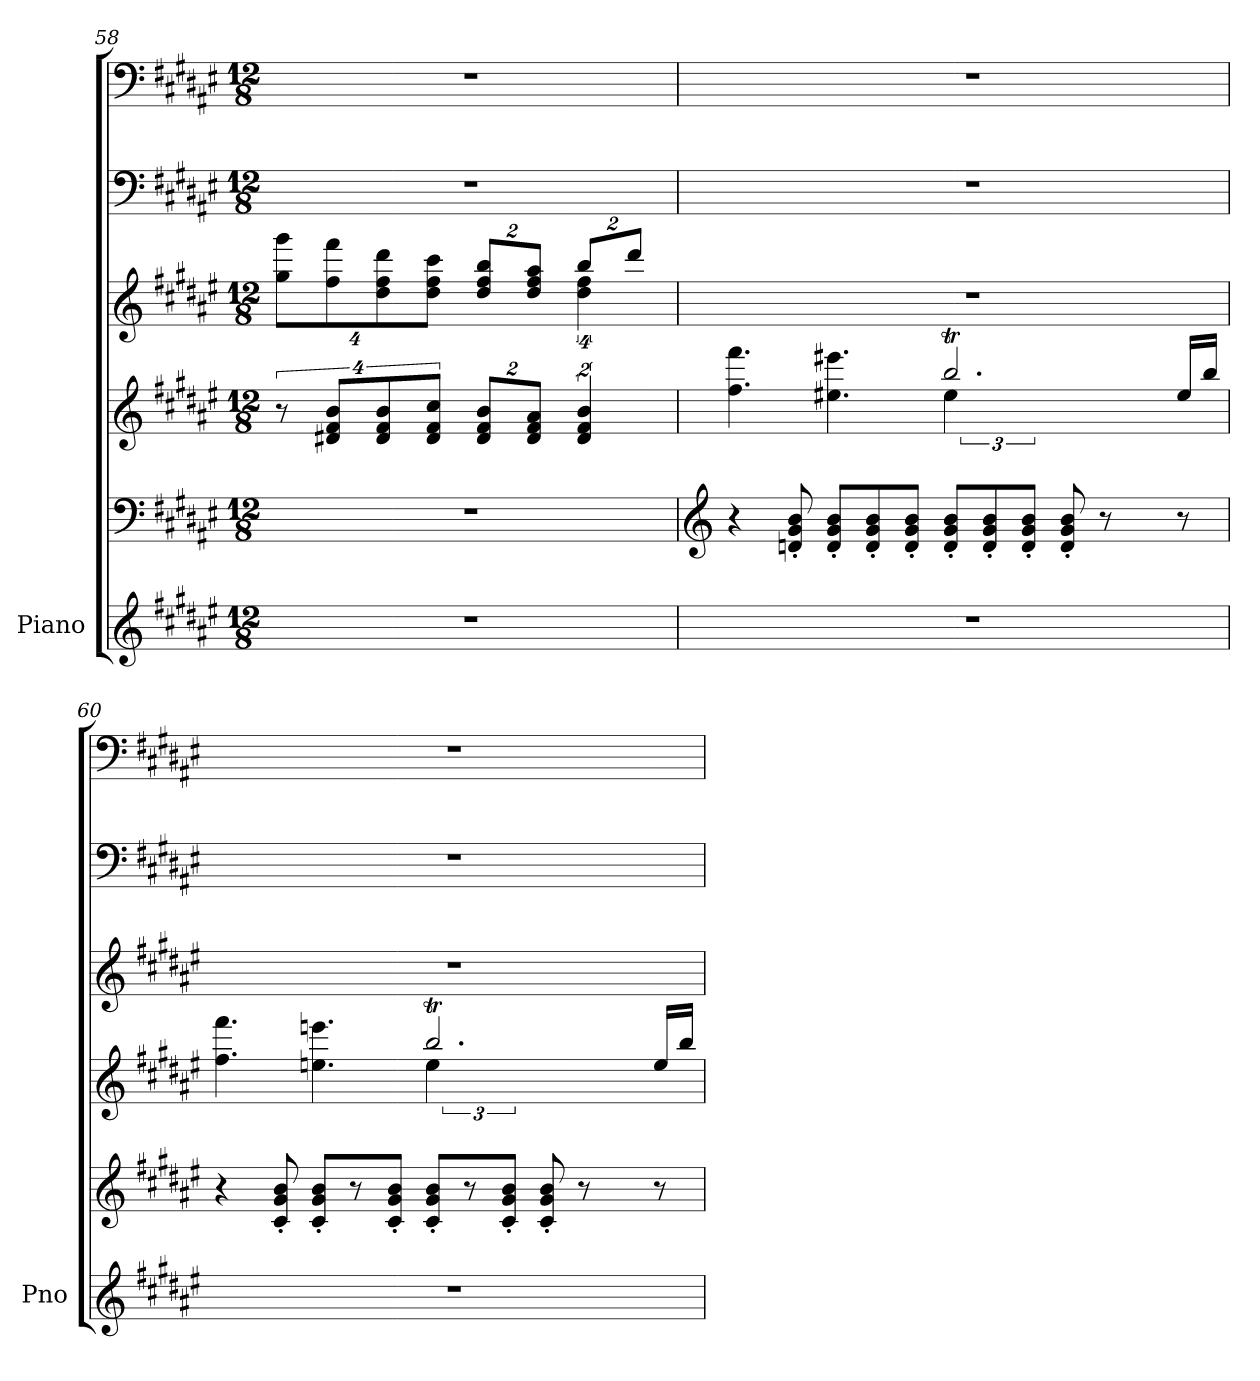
**kern	**kern	**kern	**kern	**kern	**kern
*part1	*part1	*part1	*part1	*part1	*part1
*staff6	*staff5	*staff4	*staff3	*staff2	*staff1
*I"Piano	*	*	*	*	*
*I'Pno	*	*	*	*	*
*clefG2	*clefF4	*clefG2	*clefG2	*clefF4	*clefF4
*k[f#c#g#d#a#e#]	*k[f#c#g#d#a#e#]	*k[f#c#g#d#a#e#]	*k[f#c#g#d#a#e#]	*k[f#c#g#d#a#e#]	*k[f#c#g#d#a#e#]
*M12/8	*M12/8	*M12/8	*M12/8	*M12/8	*M12/8
=58	=58	=58	=58	=58	=58
*	*	*	*^	*	*
*	*	*	*	*Xbrackettup	*	*
1.r	1.r	16%3r	8%3ryy	16%3gg#\ 16%3ggg#\L	1.r	1.r
*	*	*	*	*	*	*MM140
.	.	16%3d#X/ 16%3f#/ 16%3b/L	.	16%3ff#\ 16%3fff#\	.	.
*	*	*	*	*	*	*MM160
.	.	16%3d#/ 16%3f#/ 16%3b/	8%3ryy	16%3dd#\ 16%3ff#\ 16%3ddd#\	.	.
.	.	16%3d#/ 16%3f#/ 16%3cc#/J	.	16%3dd#\ 16%3ff#\ 16%3ccc#\J	.	.
.	.	16%3d#/ 16%3f#/ 16%3b/L	8%3ryy	16%3dd#/ 16%3ff#/ 16%3bb/L	.	.
.	.	16%3d#/ 16%3f#/ 16%3a#/J	.	16%3dd#/ 16%3ff#/ 16%3aa#/J	.	.
*	*	*	*	*	*	*MM140
.	.	8%3d#/ 8%3f#/ 8%3b/	8%3dd#\ 8%3ff#\	16%3bb/L	.	.
*	*	*	*	*	*	*MM120
.	.	.	.	16%3ddd#/J	.	.
*	*	*	*v	*v	*	*
!!LO:LB:g=z
=59	=59	=59	=59	=59	=59
*	*clefG2	*	*	*	*
*	*	*	*	*	*MM160
*	*	*^	*	*	*
*	*	*	*^	*	*	*
1.r	4r	4.ff#\ 4.fff#\	2.ryy	2.ryy	1.r	1.r	1.r
.	8dn/' 8g#/' 8b/'	.	.	.	.	.	.
.	8d/' 8g#/' 8b/'L	4.ee#X\ 4.eee#X\	.	.	.	.	.
.	8d/' 8g#/' 8b/'	.	.	.	.	.	.
.	8d/' 8g#/' 8b/'J	.	.	.	.	.	.
*	*	*	*	*	*	*	*MM150
.	8d/' 8g#/' 8b/'L	2.bbT/	6.bb\yy	4ee#\	.	.	.
.	8d/' 8g#/' 8b/'	.	.	.	.	.	.
.	8d/' 8g#/' 8b/'J	.	6.ccc#\yy	2ryy	.	.	.
*	*	*	*	*	*	*	*MM140
.	8d/' 8g#/' 8b/'	.	.	.	.	.	.
.	8r	.	32bb!\LLLyy	.	.	.	.
.	.	.	32ccc#!\yy	.	.	.	.
.	.	.	32bb!\yy	.	.	.	.
.	.	.	32ccc#!\JJJyy	.	.	.	.
.	8r	.	16ee#!/LL	.	.	.	.
.	.	.	16bb!/JJ	.	.	.	.
=60	=60	=60	=60	=60	=60	=60	=60
*	*	*	*	*	*	*	*MM160
1.r	4r	4.ff#\ 4.fff#\	2.ryy	2.ryy	1.r	1.r	1.r
.	8c#/' 8g#/' 8b/'	.	.	.	.	.	.
.	8c#/' 8g#/' 8b/'L	4.een\ 4.eeen\	.	.	.	.	.
.	8r	.	.	.	.	.	.
.	8c#/' 8g#/' 8b/'J	.	.	.	.	.	.
*	*	*	*	*	*	*	*MM150
.	8c#/' 8g#/' 8b/'L	2.bbT/	6.bb\yy	4ee\	.	.	.
.	8r	.	.	.	.	.	.
.	8c#/' 8g#/' 8b/'J	.	6.ccc#\yy	2ryy	.	.	.
*	*	*	*	*	*	*	*MM140
.	8c#/' 8g#/' 8b/'	.	.	.	.	.	.
.	8r	.	32bb!\LLLyy	.	.	.	.
.	.	.	32ccc#!\yy	.	.	.	.
.	.	.	32bb!\yy	.	.	.	.
.	.	.	32ccc#!\JJJyy	.	.	.	.
.	8r	.	16ee!/LL	.	.	.	.
.	.	.	16bb!/JJ	.	.	.	.
*	*	*v	*v	*v	*	*	*
=	=	=	=	=	=
*-	*-	*-	*-	*-	*-
